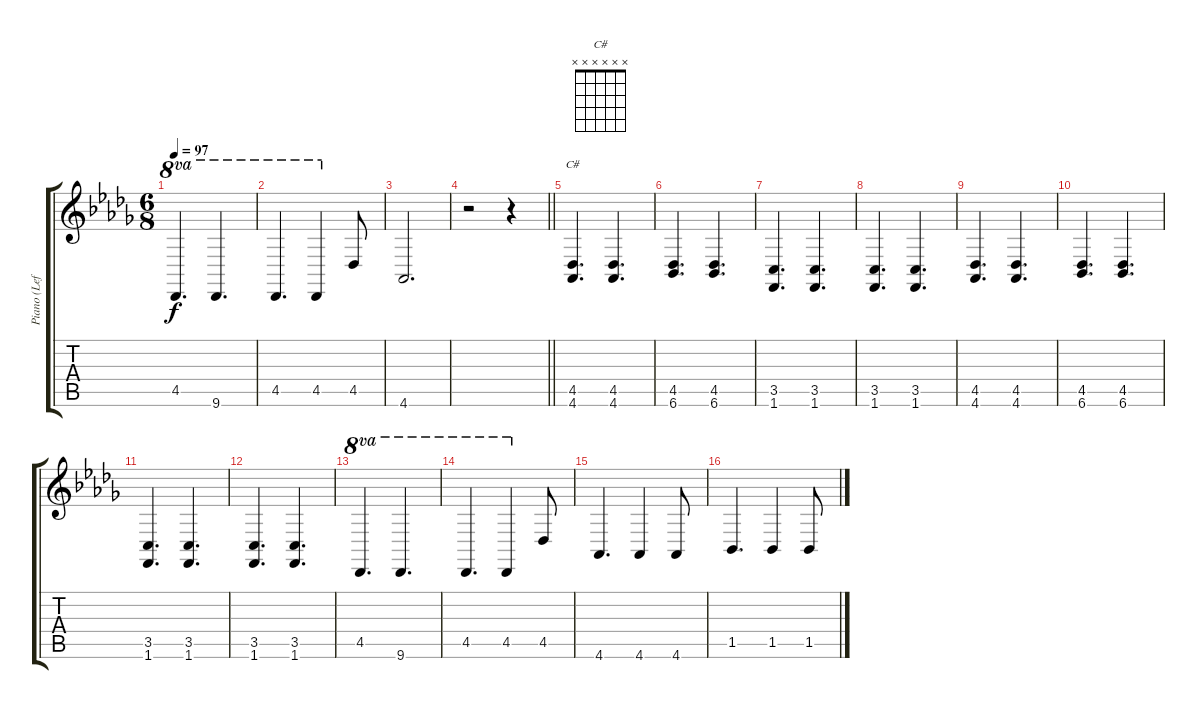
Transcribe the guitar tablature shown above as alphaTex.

\track ("Piano (Left Hand)" "Piano (Lef") {instrument brightacousticpiano}
\staff {score tabs}
\tuning (E4 B3 G3 D3 A2 E2) {hide}
\chord ("C#" x x x x x x)
\ts (6 8)
\tempo 97
\clef g2
\ks db
4.5.4{d ot 8va dy f} 9.6.4{d ot 8va} |
4.5.4{d ot 8va} 4.5.4{ot 8va} 4.5.8 |
4.6.2{d} |
\barLineRight lightlight
r.2 r.4 |
(4.5 4.6).4{d ch "C#"} (4.5 4.6).4{d} |
(4.5 6.6).4{d} (4.5 6.6).4{d} |
(3.5 1.6).4{d} (3.5 1.6).4{d} |
(3.5 1.6).4{d} (3.5 1.6).4{d} |
(4.5 4.6).4{d} (4.5 4.6).4{d} |
(4.5 6.6).4{d} (4.5 6.6).4{d} |
(3.5 1.6).4{d} (3.5 1.6).4{d} |
(3.5 1.6).4{d} (3.5 1.6).4{d} |
4.5.4{d ot 8va} 9.6.4{d ot 8va} |
4.5.4{d ot 8va} 4.5.4{ot 8va} 4.5.8 |
4.6.4{d} 4.6.4 4.6.8 |
1.5.4{d} 1.5.4 1.5.8
